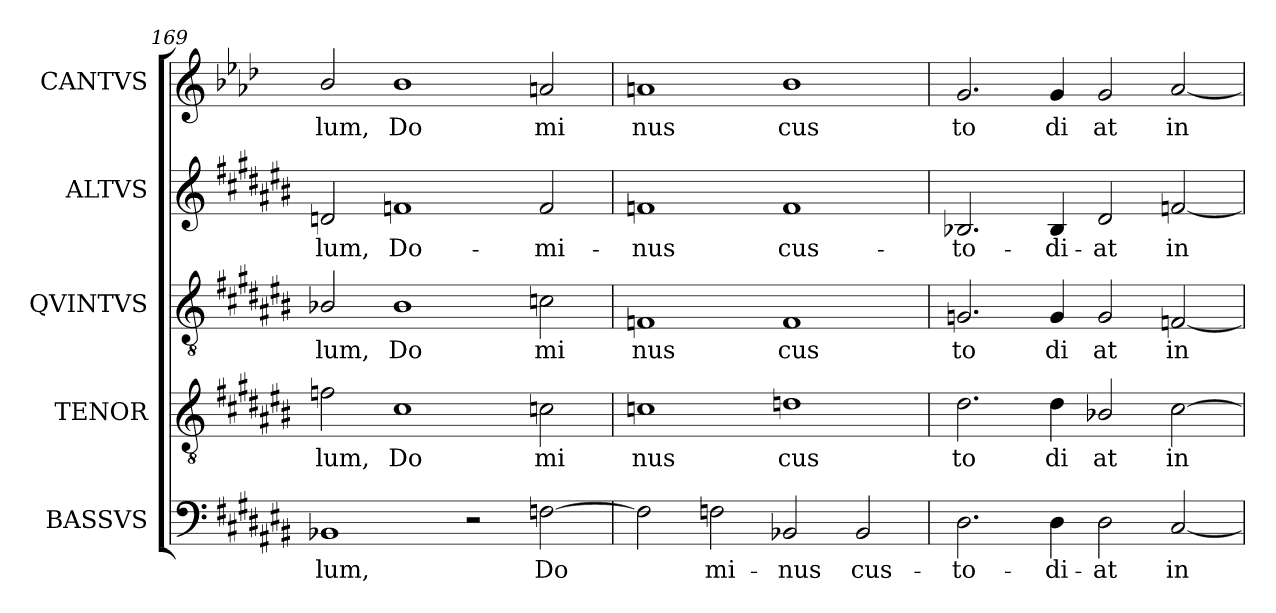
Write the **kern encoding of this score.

**kern	**text	**kern	**text	**kern	**text	**kern	**text	**kern	**text
*part5	*part5	*part4	*part4	*part3	*part3	*part2	*part2	*part1	*part1
*staff5	*staff5	*staff4	*staff4	*staff3	*staff3	*staff2	*staff2	*staff1	*staff1
*I"BASSVS	*	*I"TENOR	*	*I"QVINTVS	*	*I"ALTVS	*	*I"CANTVS	*
!!LO:LB:g=z
*clefF4	*	*clefGv2	*	*clefGv2	*	*clefG2	*	*clefG2	*
*ITrd-3c-5	*	*ITrd-3c-5	*	*ITrd-3c-5	*	*ITrd-3c-5	*	*	*
*k[f#c#g#d#a#e#b#]	*	*k[f#c#g#d#a#e#b#]	*	*k[f#c#g#d#a#e#b#]	*	*k[f#c#g#d#a#e#b#]	*	*k[b-e-a-d-]	*
*C#:	*	*C#:	*	*C#:	*	*C#:	*	*A-:	*
=169	=169	=169	=169	=169	=169	=169	=169	=169	=169
!	!LO:LY:b:cj	!	!LO:LY:b:cj	!	!LO:LY:b:cj	!	!LO:LY:b:cj	!	!LO:LY:b:cj
1E-	-lum,	2b-\	lum,	2e-/	lum,	2gn/	lum,	2b-/	-lum,
!	!	!	!LO:LY:b:cj	!	!LO:LY:b:cj	!	!LO:LY:b:cj	!	!LO:LY:b:cj
.	.	1f#	Do	1e-	Do	1b-	Do-	1b-	Do
2r	.	.	.	.	.	.	.	.	.
!	!LO:LY:b:cj	!	!LO:LY:b:cj	!	!LO:LY:b:cj	!	!LO:LY:b:cj	!	!LO:LY:b:cj
[>2B-\	Do-	2f\	mi	2f\	mi	2b-/	-mi-	2an/	mi
=170	=170	=170	=170	=170	=170	=170	=170	=170	=170
!	!LO:LY:b:cj	!	!LO:LY:b:cj	!	!LO:LY:b:cj	!	!LO:LY:b:cj	!	!LO:LY:b:cj
2B-\]	--	1f	nus	1B-	nus	1b-	-nus	1an	nus
!	!LO:LY:b:cj	!	!	!	!	!	!	!	!
2B-\	-mi-	.	.	.	.	.	.	.	.
!	!LO:LY:b:cj	!	!LO:LY:b:cj	!	!LO:LY:b:cj	!	!LO:LY:b:cj	!	!LO:LY:b:cj
2E-/	-nus	1gn	cus	1B-	cus	1b-	cus-	1b-	cus
!	!LO:LY:b:cj	!	!	!	!	!	!	!	!
2E-/	cus-	.	.	.	.	.	.	.	.
=171	=171	=171	=171	=171	=171	=171	=171	=171	=171
!	!LO:LY:b:cj	!	!LO:LY:b:cj	!	!LO:LY:b:cj	!	!LO:LY:b:cj	!	!LO:LY:b:cj
2.G#\	-to-	2.g#\	to	2.c/	to	2.e-/	-to-	2.g/	to
!	!LO:LY:b:cj	!	!LO:LY:b:cj	!	!LO:LY:b:cj	!	!LO:LY:b:cj	!	!LO:LY:b:cj
4G#\	-di-	4g#\	di	4c/	di	4e-/	-di-	4g/	di
!	!LO:LY:b:cj	!	!LO:LY:b:cj	!	!LO:LY:b:cj	!	!LO:LY:b:cj	!	!LO:LY:b:cj
2G#\	-at	2e-/	at	2c/	at	2g#/	-at	2g/	at
!	!LO:LY:b:cj	!	!LO:LY:b:cj	!	!LO:LY:b:cj	!	!LO:LY:b:cj	!	!LO:LY:b:cj
[<2F#/	in-	[>2f#\	in	[<2B-/	in	[<2b-/	in-	[<2a-/	in
=	=	=	=	=	=	=	=	=	=
*-	*-	*-	*-	*-	*-	*-	*-	*-	*-
